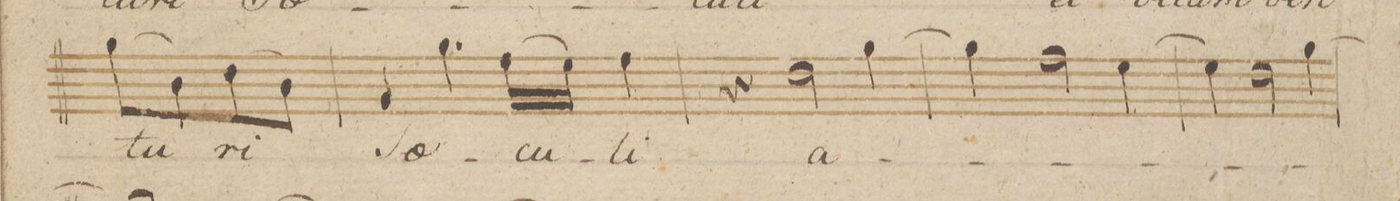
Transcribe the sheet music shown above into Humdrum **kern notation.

**kern	**text	**dynam
*I"Tenore.	*	*
*clefC4	*	*
*k[b-]	*	*
*met(c)	*	*
*M4/4	*	*
(8f\L	-tu-	.
8A\)	.	.
(8c\	-ri	.
8A\J)	.	.
=261	=261	=261
4F/	Sae-	.
4.f\	.	.
(16e\LL	-cu-	.
16d\JJ)	.	.
4e\	-li	.
=262	=262	=262
4r	.	.
2c\	a-	.
[4f\	.	.
=263	=263	=263
4f\]	.	.
2e\	.	.
[4d\	.	.
=264	=264	=264
4d\]	.	.
2c\	.	.
[4f\	.	.
=265	=265	=265
*-	*-	*-
